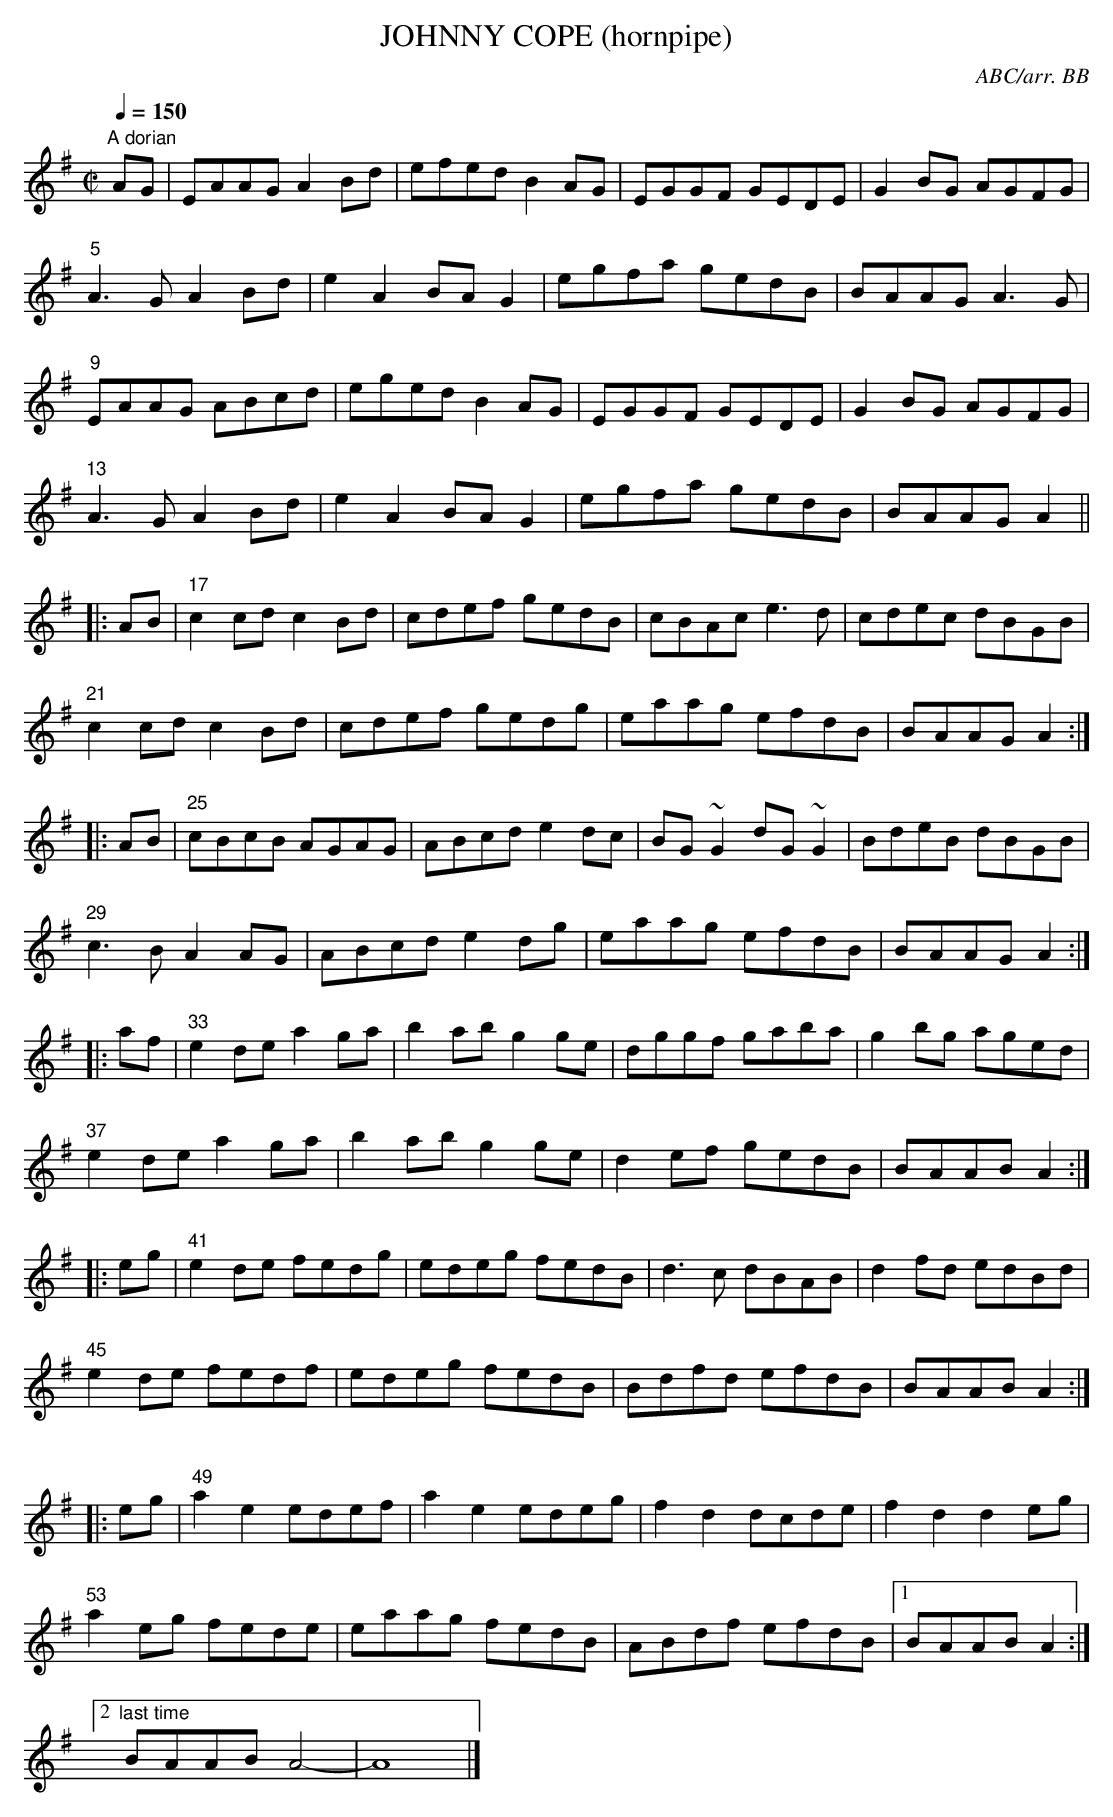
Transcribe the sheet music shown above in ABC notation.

X:1
T:JOHNNY COPE (hornpipe)
C:ABC/arr. BB
[Clifford] played that hundreds of times together." [< JOL]
Q:1/4=150
M:C|
L:1/8
K:G
"A dorian"
AG|EAAG A2Bd|efed B2AG|EGGF GEDE|G2BG AGFG|
"5"A3G A2 Bd|e2A2 BAG2|egfa gedB|BAAG A3G|
"9"EAAG ABcd|eged B2AG|EGGF GEDE|G2BG AGFG|
"13"A3G A2Bd|e2A2 BAG2|egfa gedB|BAAG A2||
|:AB|"17"c2cd c2Bd|cdef gedB|cBAc e3d|cdec dBGB|
"21"c2cd c2Bd|cdef gedg|eaag efdB|BAAG A2:|
|:AB|"25"cBcB AGAG|ABcd e2dc|BG~G2 dG~G2|BdeB dBGB|
"29"c3B A2 AG|ABcd e2dg|eaag efdB|BAAG A2 :|
|:af|"33"e2de a2ga|b2ab g2ge|dggf gaba|g2bg aged|
"37"e2de a2ga|b2ab g2ge|d2ef gedB|BAAB A2 :|
|:eg|"41"e2de fedg|edeg fedB|d3c dBAB|d2fd edBd|
"45"e2de fedf|edeg fedB|Bdfd efdB|BAAB A2 :|
|:eg|"49"a2e2 edef|a2e2 edeg|f2d2 dcde|f2d2 d2eg|
"53"a2eg fede|eaag fedB|ABdf efdB|1BAAB A2:|
[2 "last time"BAAB A4-|A8|]
